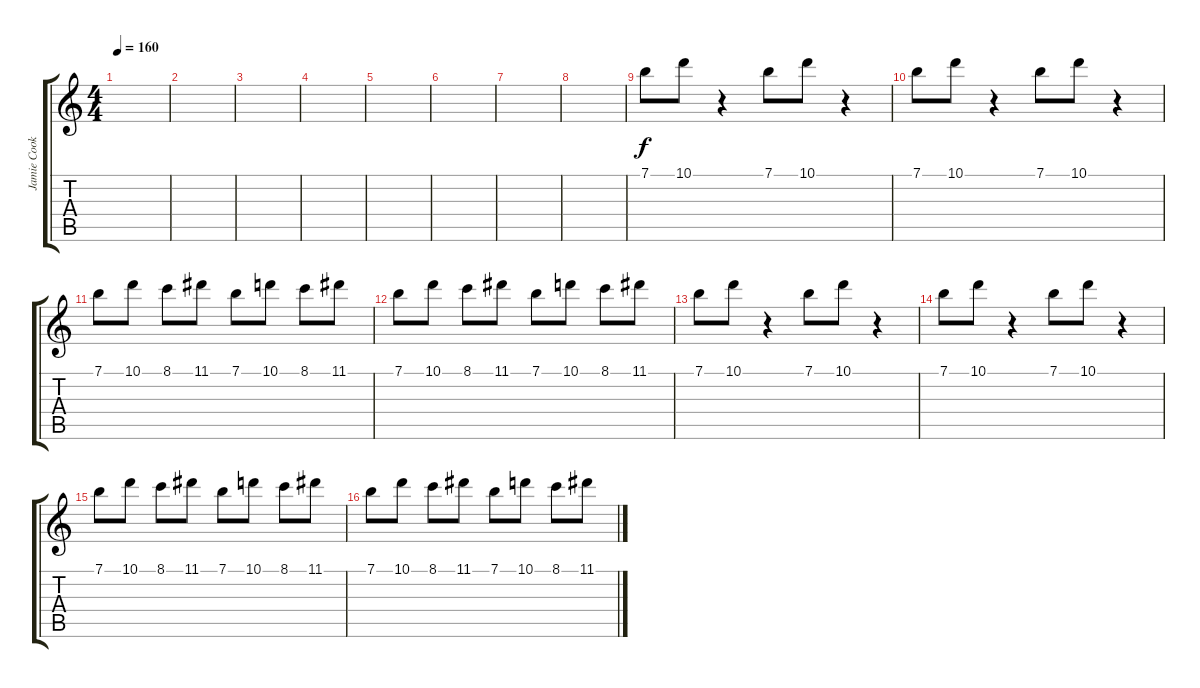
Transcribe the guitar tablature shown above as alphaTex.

\track ("Jamie Cook" "Jamie Cook") {instrument electricguitarclean}
\staff {score tabs}
\tuning (E4 B3 G3 D3 A2 E2) {hide}
\ts (4 4)
\tempo 160
\clef g2
\ks c
|
|
|
|
|
|
|
|
7.1.8 10.1.8 r.4 7.1.8 10.1.8 r.4 |
7.1.8 10.1.8 r.4 7.1.8 10.1.8 r.4 |
7.1.8 10.1.8 8.1.8 11.1.8 7.1.8 10.1.8 8.1.8 11.1.8 |
7.1.8 10.1.8 8.1.8 11.1.8 7.1.8 10.1.8 8.1.8 11.1.8 |
7.1.8 10.1.8 r.4 7.1.8 10.1.8 r.4 |
7.1.8 10.1.8 r.4 7.1.8 10.1.8 r.4 |
7.1.8 10.1.8 8.1.8 11.1.8 7.1.8 10.1.8 8.1.8 11.1.8 |
7.1.8 10.1.8 8.1.8 11.1.8 7.1.8 10.1.8 8.1.8 11.1.8
